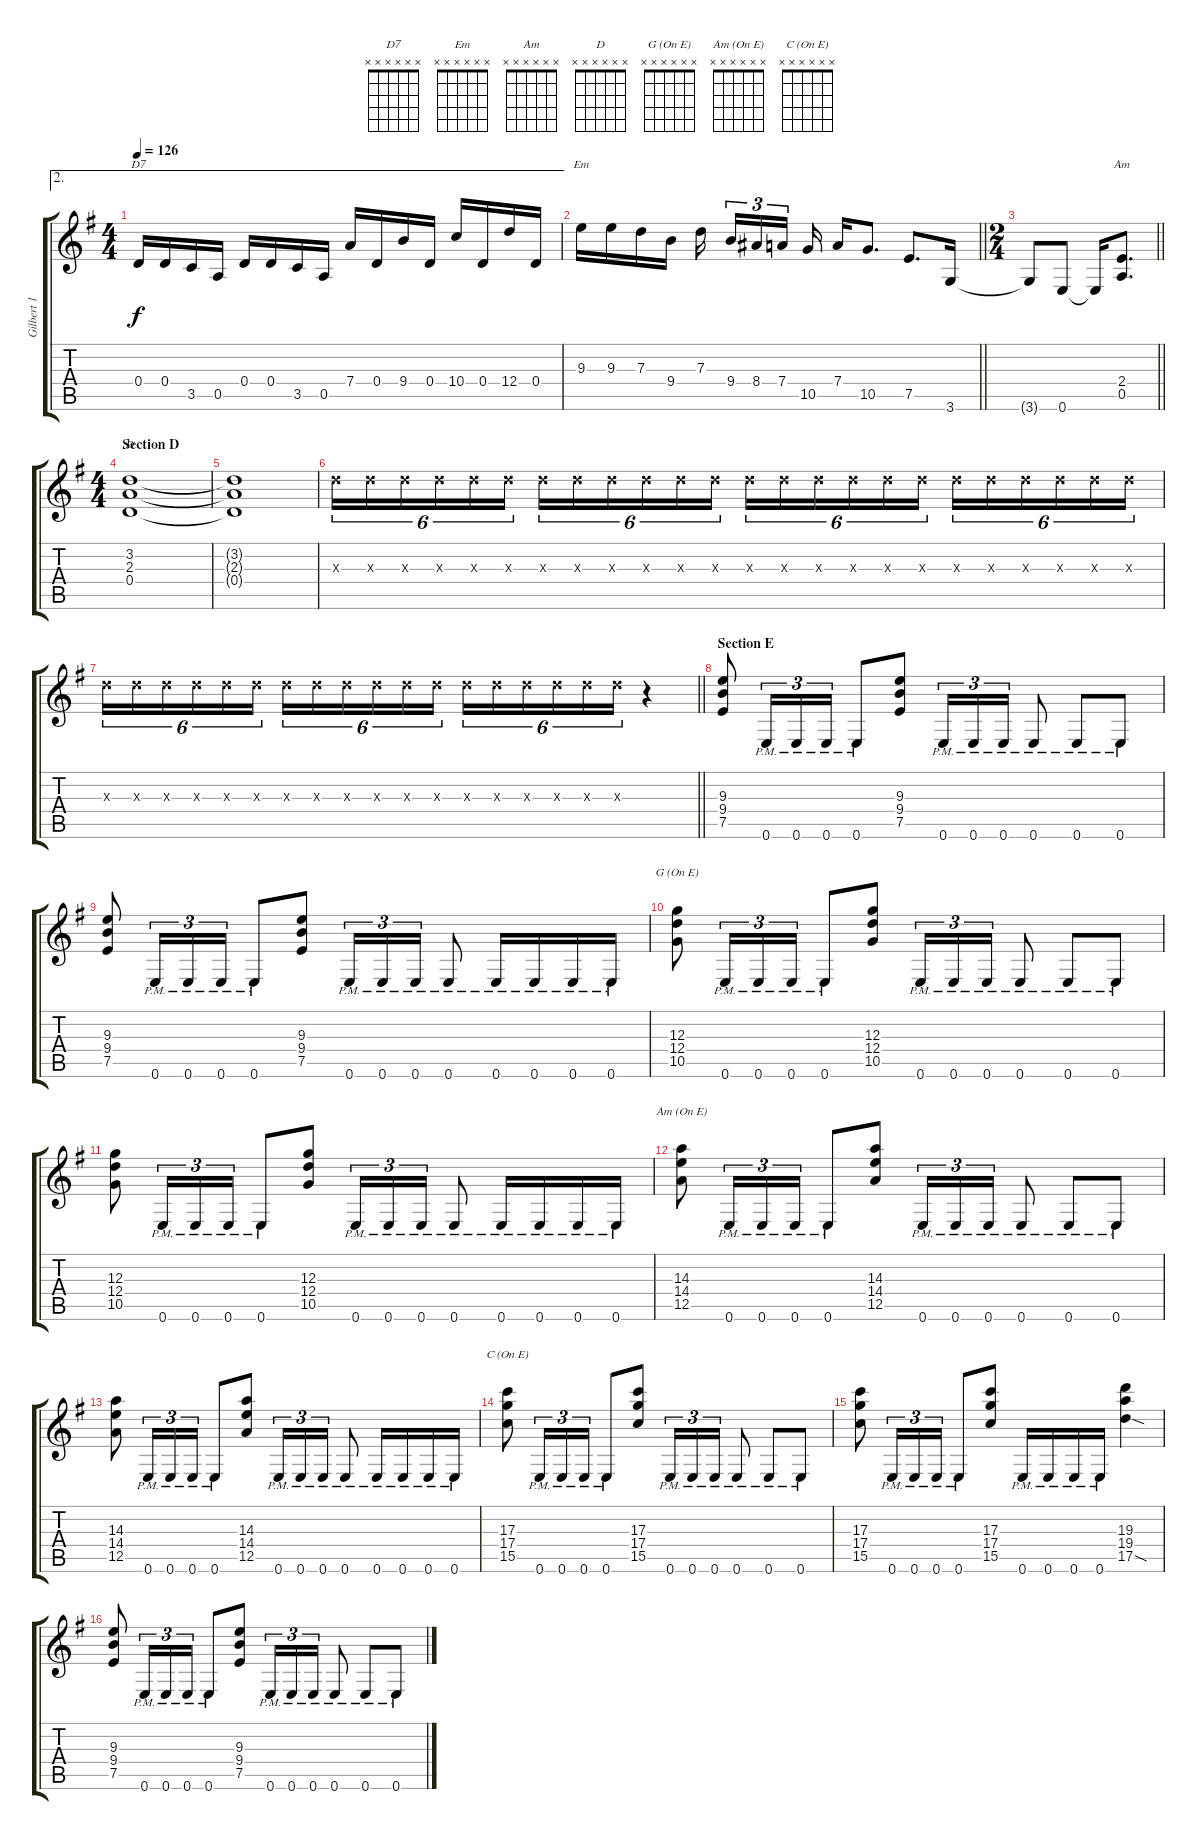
\track ("Gilbert 1" "Gilbert 1") {instrument overdrivenguitar}
\staff {score tabs}
\tuning (E4 B3 G3 D3 A2 E2) {hide}
\chord ("D7" x x x x x x)
\chord ("Em" x x x x x x)
\chord ("Am" x x x x x x)
\chord ("D" x x x x x x)
\chord ("G (On E)" x x x x x x)
\chord ("Am (On E)" x x x x x x)
\chord ("C (On E)" x x x x x x)
\ae 2
\ts (4 4)
\tempo 126
\clef g2
\ks eminor
0.4.16{ch "D7" dy f} 0.4.16 3.5.16 0.5.16 0.4.16 0.4.16 3.5.16 0.5.16 7.4.16 0.4.16 9.4.16 0.4.16 10.4.16 0.4.16 12.4.16 0.4.16 |
\barLineRight lightlight
9.3.16{ch "Em"} 9.3.16 7.3.16 9.4.16 7.3.16{beam splitsecondary} 9.4.16{tu (3 2)} 8.4.16{tu (3 2)} 7.4.16{tu (3 2) beam splitsecondary} 10.5.16 7.4.16 10.5.8{d} 7.5.8{d} 3.6.16 |
\ts (2 4)
\barLineRight lightlight
3.6{t}.8 0.6.8 0.6{t}.16 (2.4 0.5).8{d ch "Am"} |
\ts (4 4)
\section ("" "Section D")
(3.2 2.3 0.4).1{ch "D"} |
(3.2{t} 2.3{t} 0.4{t}).1 |
7.3{x}.16{tu (6 4)} 7.3{x}.16{tu (6 4)} 7.3{x}.16{tu (6 4)} 7.3{x}.16{tu (6 4)} 7.3{x}.16{tu (6 4)} 7.3{x}.16{tu (6 4)} 7.3{x}.16{tu (6 4)} 7.3{x}.16{tu (6 4)} 7.3{x}.16{tu (6 4)} 7.3{x}.16{tu (6 4)} 7.3{x}.16{tu (6 4)} 7.3{x}.16{tu (6 4)} 7.3{x}.16{tu (6 4)} 7.3{x}.16{tu (6 4)} 7.3{x}.16{tu (6 4)} 7.3{x}.16{tu (6 4)} 7.3{x}.16{tu (6 4)} 7.3{x}.16{tu (6 4)} 7.3{x}.16{tu (6 4)} 7.3{x}.16{tu (6 4)} 7.3{x}.16{tu (6 4)} 7.3{x}.16{tu (6 4)} 7.3{x}.16{tu (6 4)} 7.3{x}.16{tu (6 4)} |
\barLineRight lightlight
7.3{x}.16{tu (6 4)} 7.3{x}.16{tu (6 4)} 7.3{x}.16{tu (6 4)} 7.3{x}.16{tu (6 4)} 7.3{x}.16{tu (6 4)} 7.3{x}.16{tu (6 4)} 7.3{x}.16{tu (6 4)} 7.3{x}.16{tu (6 4)} 7.3{x}.16{tu (6 4)} 7.3{x}.16{tu (6 4)} 7.3{x}.16{tu (6 4)} 7.3{x}.16{tu (6 4)} 7.3{x}.16{tu (6 4)} 7.3{x}.16{tu (6 4)} 7.3{x}.16{tu (6 4)} 7.3{x}.16{tu (6 4)} 7.3{x}.16{tu (6 4)} 7.3{x}.16{tu (6 4)} r.4 |
\section ("" "Section E")
(9.3 9.4 7.5).8 0.6{pm}.16{tu (3 2)} 0.6{pm}.16{tu (3 2)} 0.6{pm}.16{tu (3 2)} 0.6{pm}.8 (9.3 9.4 7.5).8 0.6{pm}.16{tu (3 2)} 0.6{pm}.16{tu (3 2)} 0.6{pm}.16{tu (3 2)} 0.6{pm}.8 0.6{pm}.8 0.6{pm}.8 |
(9.3 9.4 7.5).8 0.6{pm}.16{tu (3 2)} 0.6{pm}.16{tu (3 2)} 0.6{pm}.16{tu (3 2)} 0.6{pm}.8 (9.3 9.4 7.5).8 0.6{pm}.16{tu (3 2)} 0.6{pm}.16{tu (3 2)} 0.6{pm}.16{tu (3 2)} 0.6{pm}.8 0.6{pm}.16 0.6{pm}.16 0.6{pm}.16 0.6{pm}.16 |
(12.3 12.4 10.5).8{ch "G (On E)"} 0.6{pm}.16{tu (3 2)} 0.6{pm}.16{tu (3 2)} 0.6{pm}.16{tu (3 2)} 0.6{pm}.8 (12.3 12.4 10.5).8 0.6{pm}.16{tu (3 2)} 0.6{pm}.16{tu (3 2)} 0.6{pm}.16{tu (3 2)} 0.6{pm}.8 0.6{pm}.8 0.6{pm}.8 |
(12.3 12.4 10.5).8 0.6{pm}.16{tu (3 2)} 0.6{pm}.16{tu (3 2)} 0.6{pm}.16{tu (3 2)} 0.6{pm}.8 (12.3 12.4 10.5).8 0.6{pm}.16{tu (3 2)} 0.6{pm}.16{tu (3 2)} 0.6{pm}.16{tu (3 2)} 0.6{pm}.8 0.6{pm}.16 0.6{pm}.16 0.6{pm}.16 0.6{pm}.16 |
(14.3 14.4 12.5).8{ch "Am (On E)"} 0.6{pm}.16{tu (3 2)} 0.6{pm}.16{tu (3 2)} 0.6{pm}.16{tu (3 2)} 0.6{pm}.8 (14.3 14.4 12.5).8 0.6{pm}.16{tu (3 2)} 0.6{pm}.16{tu (3 2)} 0.6{pm}.16{tu (3 2)} 0.6{pm}.8 0.6{pm}.8 0.6{pm}.8 |
(14.3 14.4 12.5).8 0.6{pm}.16{tu (3 2)} 0.6{pm}.16{tu (3 2)} 0.6{pm}.16{tu (3 2)} 0.6{pm}.8 (14.3 14.4 12.5).8 0.6{pm}.16{tu (3 2)} 0.6{pm}.16{tu (3 2)} 0.6{pm}.16{tu (3 2)} 0.6{pm}.8 0.6{pm}.16 0.6{pm}.16 0.6{pm}.16 0.6{pm}.16 |
(17.3 17.4 15.5).8{ch "C (On E)"} 0.6{pm}.16{tu (3 2)} 0.6{pm}.16{tu (3 2)} 0.6{pm}.16{tu (3 2)} 0.6{pm}.8 (17.3 17.4 15.5).8 0.6{pm}.16{tu (3 2)} 0.6{pm}.16{tu (3 2)} 0.6{pm}.16{tu (3 2)} 0.6{pm}.8 0.6{pm}.8 0.6{pm}.8 |
(17.3 17.4 15.5).8 0.6{pm}.16{tu (3 2)} 0.6{pm}.16{tu (3 2)} 0.6{pm}.16{tu (3 2)} 0.6{pm}.8 (17.3 17.4 15.5).8 0.6{pm}.16 0.6{pm}.16 0.6{pm}.16 0.6{pm}.16 (19.3 19.4 17.5{sod}).4 |
(9.3 9.4 7.5).8 0.6{pm}.16{tu (3 2)} 0.6{pm}.16{tu (3 2)} 0.6{pm}.16{tu (3 2)} 0.6{pm}.8 (9.3 9.4 7.5).8 0.6{pm}.16{tu (3 2)} 0.6{pm}.16{tu (3 2)} 0.6{pm}.16{tu (3 2)} 0.6{pm}.8 0.6{pm}.8 0.6{pm}.8
